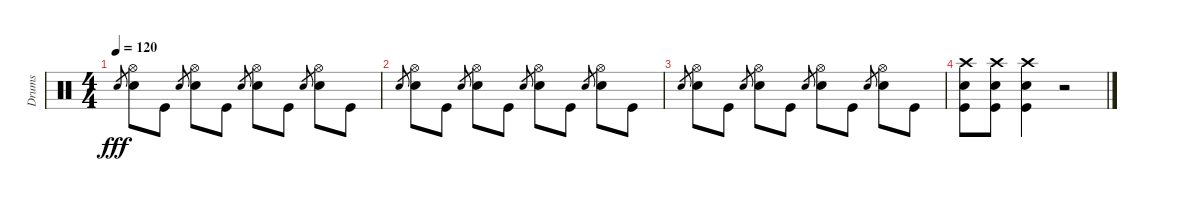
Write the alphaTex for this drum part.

\track ("Drums" "Drums") {instrument percussion}
\staff {score}
\articulation defaults
\ts (4 4)
\tempo 120
\clef neutral
\ks c "Snare (hit) 2".8{gr dy fff}
("Hi-Hat (open)" "Snare (hit) 2").8 "Kick (hit)".8 "Snare (hit) 2".8{gr} ("Hi-Hat (open)" "Snare (hit) 2").8 "Kick (hit)".8 "Snare (hit) 2".8{gr} ("Hi-Hat (open)" "Snare (hit) 2").8 "Kick (hit)".8 "Snare (hit) 2".8{gr} ("Hi-Hat (open)" "Snare (hit) 2").8 "Kick (hit)".8 |
"Snare (hit) 2".8{gr} ("Hi-Hat (open)" "Snare (hit) 2").8 "Kick (hit)".8 "Snare (hit) 2".8{gr} ("Hi-Hat (open)" "Snare (hit) 2").8 "Kick (hit)".8 "Snare (hit) 2".8{gr} ("Hi-Hat (open)" "Snare (hit) 2").8 "Kick (hit)".8 "Snare (hit) 2".8{gr} ("Hi-Hat (open)" "Snare (hit) 2").8 "Kick (hit)".8 |
"Snare (hit) 2".8{gr} ("Hi-Hat (open)" "Snare (hit) 2").8 "Kick (hit)".8 "Snare (hit) 2".8{gr} ("Hi-Hat (open)" "Snare (hit) 2").8 "Kick (hit)".8 "Snare (hit) 2".8{gr} ("Hi-Hat (open)" "Snare (hit) 2").8 "Kick (hit)".8 "Snare (hit) 2".8{gr} ("Hi-Hat (open)" "Snare (hit) 2").8 "Kick (hit)".8 |
("Crash high (hit)" "Snare (hit) 2" "Kick (hit)").8 ("Crash high (hit)" "Snare (hit) 2" "Kick (hit)").8 ("Crash high (hit)" "Snare (hit) 2" "Kick (hit)").4 r.2
